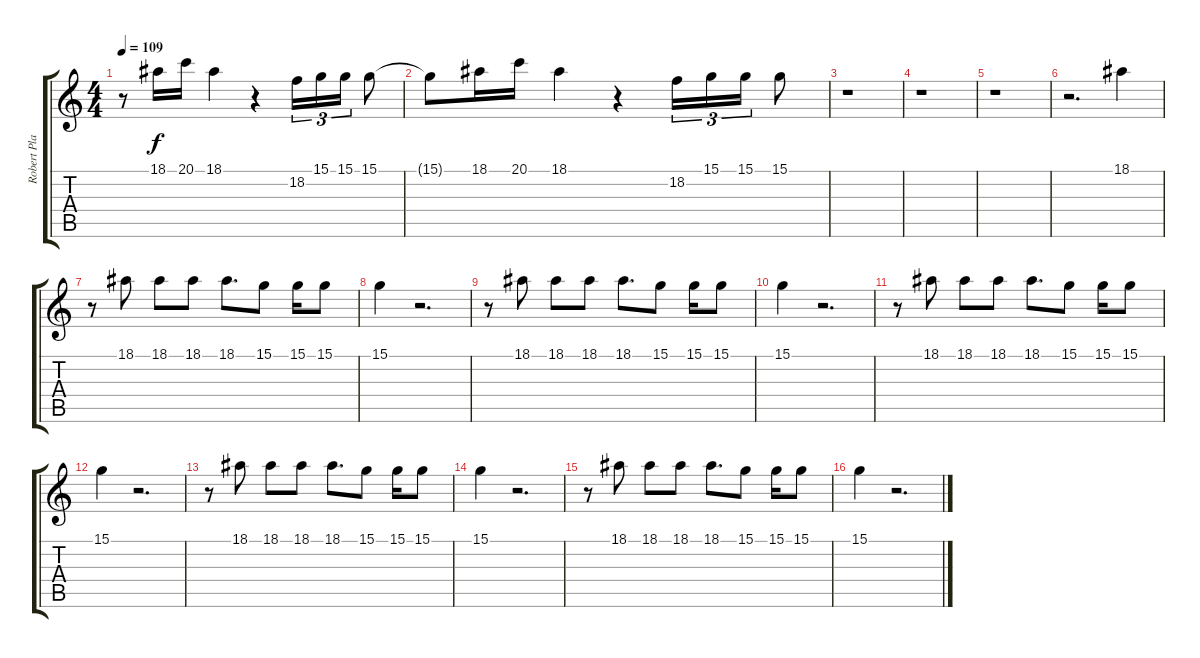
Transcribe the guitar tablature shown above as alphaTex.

\track ("Robert Plant " "Robert Pla") {instrument accordion}
\staff {score tabs}
\tuning (E4 B3 G3 D3 A2 E2) {hide}
\ts (4 4)
\tempo 109
\clef g2
\ks c
r.8{dy f} 18.1.16 20.1.16 18.1.4 r.4 18.2.16{tu (3 2)} 15.1.16{tu (3 2)} 15.1.16{tu (3 2)} 15.1.8 |
15.1{t}.8 18.1.16 20.1.16 18.1.4 r.4 18.2.16{tu (3 2)} 15.1.16{tu (3 2)} 15.1.16{tu (3 2)} 15.1.8 |
r.1 |
r.1 |
r.1 |
r.2{d} 18.1.4 |
r.8 18.1.8 18.1.8 18.1.8 18.1.8{d} 15.1.8 15.1.16 15.1.8 |
15.1.4 r.2{d} |
r.8 18.1.8 18.1.8 18.1.8 18.1.8{d} 15.1.8 15.1.16 15.1.8 |
15.1.4 r.2{d} |
r.8 18.1.8 18.1.8 18.1.8 18.1.8{d} 15.1.8 15.1.16 15.1.8 |
15.1.4 r.2{d} |
r.8 18.1.8 18.1.8 18.1.8 18.1.8{d} 15.1.8 15.1.16 15.1.8 |
15.1.4 r.2{d} |
r.8 18.1.8 18.1.8 18.1.8 18.1.8{d} 15.1.8 15.1.16 15.1.8 |
15.1.4 r.2{d}
